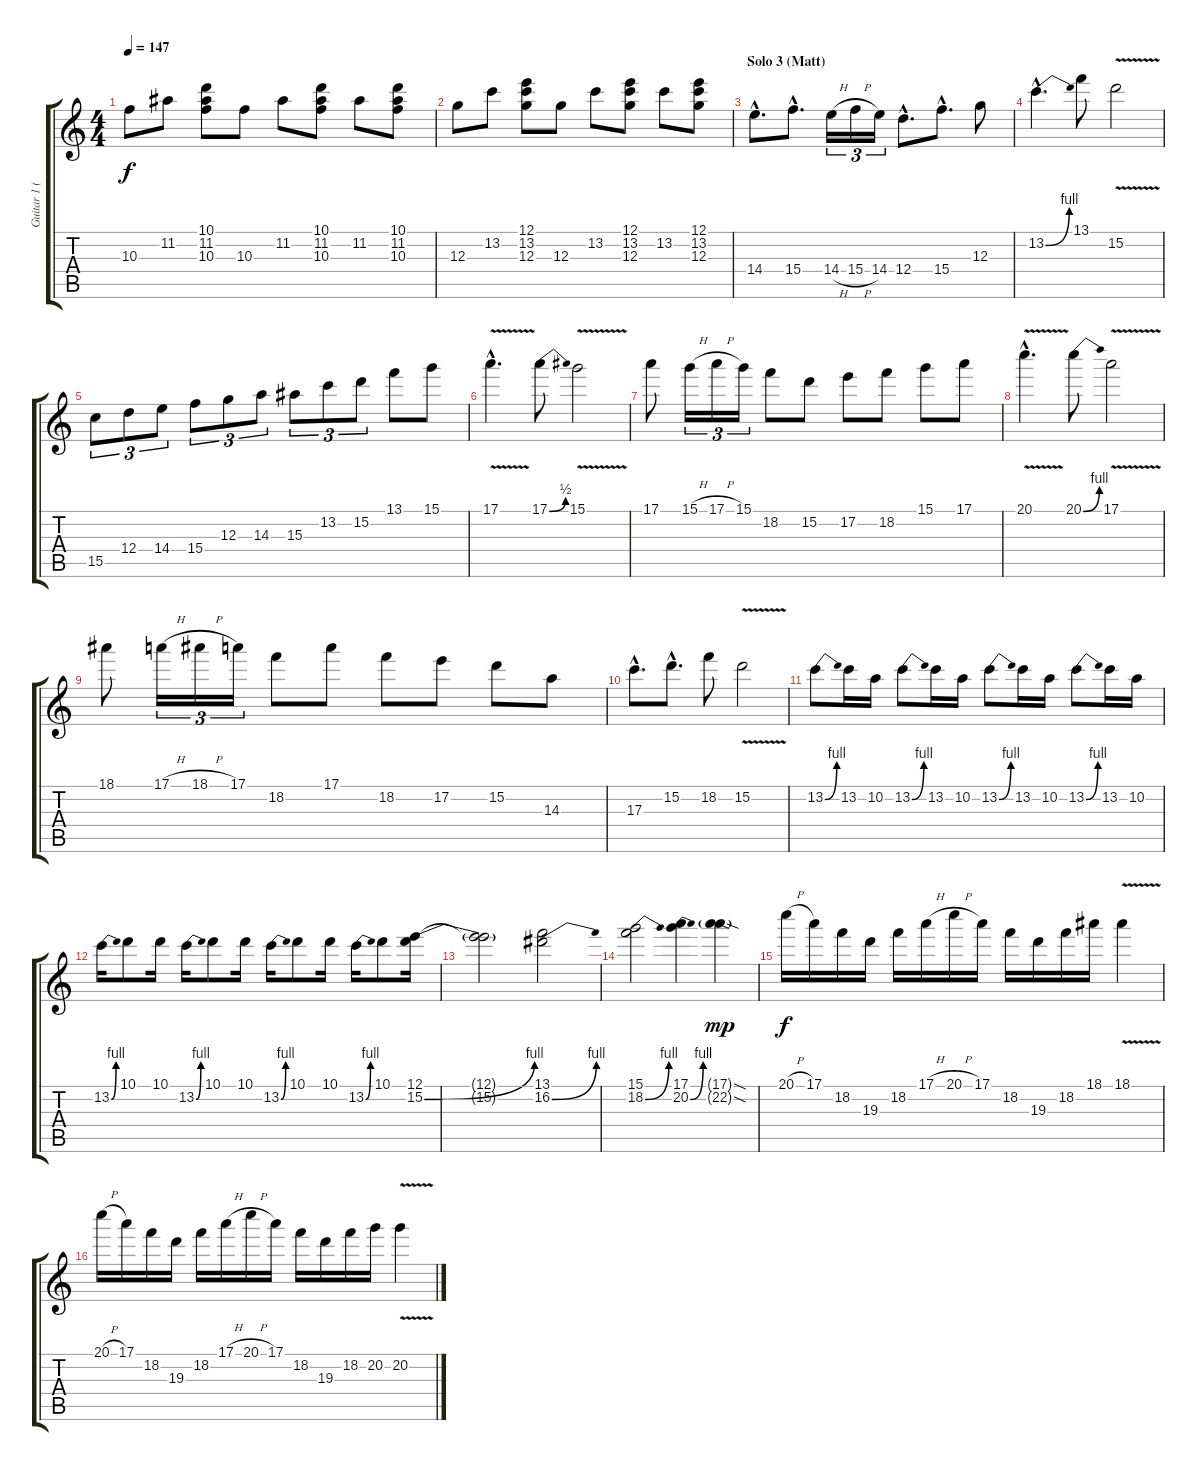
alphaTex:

\track ("Guitar 1 (Matt)" "Guitar 1 (") {instrument distortionguitar}
\staff {score tabs}
\tuning (E4 B3 G3 D3 A2 D2) {hide}
\ts (4 4)
\tempo 147
\clef g2
\ks c
10.3.8{dy f} 11.2.8 (10.1 11.2 10.3).8 10.3.8 11.2.8 (10.1 11.2 10.3).8 11.2.8 (10.1 11.2 10.3).8 |
12.3.8 13.2.8 (12.1 13.2 12.3).8 12.3.8 13.2.8 (12.1 13.2 12.3).8 13.2.8 (12.1 13.2 12.3).8 |
\section ("" "Solo 3 (Matt)")
14.4{hac}.8{d volume 16 instrument distortionguitar} 15.4{hac}.8{d} 14.4{h}.16{tu (3 2)} 15.4{h}.16{tu (3 2)} 14.4.16{tu (3 2)} 12.4{hac}.8{d} 15.4{hac}.8{d} 12.3.8 |
13.2{be (bend 0 0 60 4) hac}.4{d} 13.1.8 15.2{v}.2 |
15.5.8{tu (3 2)} 12.4.8{tu (3 2)} 14.4.8{tu (3 2)} 15.4.8{tu (3 2)} 12.3.8{tu (3 2)} 14.3.8{tu (3 2)} 15.3.8{tu (3 2)} 13.2.8{tu (3 2)} 15.2.8{tu (3 2)} 13.1.8 15.1.8 |
17.1{v hac}.4{d} 17.1{be (bend 0 0 60 2)}.8 15.1{v}.2 |
17.1.8 15.1{h}.16{tu (3 2)} 17.1{h}.16{tu (3 2)} 15.1.16{tu (3 2)} 18.2.8 15.2.8 17.2.8 18.2.8 15.1.8 17.1.8 |
20.1{v hac}.4{d} 20.1{be (bend 0 0 60 4)}.8 17.1{v}.2 |
18.1.8 17.1{h}.16{tu (3 2)} 18.1{h}.16{tu (3 2)} 17.1.16{tu (3 2)} 18.2.8 17.1.8 18.2.8 17.2.8 15.2.8 14.3.8 |
17.3{hac}.8{d} 15.2{hac}.8{d} 18.2.8 15.2{v}.2 |
13.2{be (bend 0 0 60 4)}.8 13.2.16 10.2.16 13.2{be (bend 0 0 60 4)}.8 13.2.16 10.2.16 13.2{be (bend 0 0 60 4)}.8 13.2.16 10.2.16 13.2{be (bend 0 0 60 4)}.8 13.2.16 10.2.16 |
13.2{be (bend 0 0 60 4)}.16 10.1.8 10.1.16 13.2{be (bend 0 0 60 4)}.16 10.1.8 10.1.16 13.2{be (bend 0 0 60 4)}.16 10.1.8 10.1.16 13.2{be (bend 0 0 60 4)}.16 10.1.8 (12.1 15.2{be (bend 0 0 60 4)}).16 |
(12.1{t} 15.2{t}).2 (13.1 16.2{be (bend 0 0 60 4)}).2 |
(15.1 18.2{be (bend 0 0 60 4)}).2 (17.1 20.2{be (bend 0 0 60 4)}).4 (17.1{sod g} 22.2{sod g}).4{dy mp} |
20.1{h}.16{dy f} 17.1.16 18.2.16 19.3.16 18.2.16 17.1{h}.16 20.1{h}.16 17.1.16 18.2.16 19.3.16 18.2.16 18.1.16 18.1{v}.4 |
20.1{h}.16 17.1.16 18.2.16 19.3.16 18.2.16 17.1{h}.16 20.1{h}.16 17.1.16 18.2.16 19.3.16 18.2.16 20.2.16 20.2{v}.4
